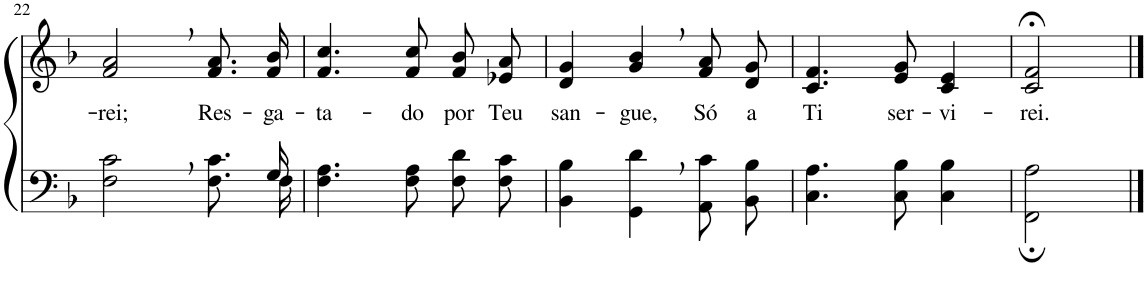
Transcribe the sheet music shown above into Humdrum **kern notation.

**kern	**kern	**text
*part2	*part1	*part1
*staff2	*staff1	*staff1
*I"Parte III e IV	*I"Parte I e II	*
!!LO:PB:g=z
*clefF4	*clefG2	*
*k[b-]	*k[b-]	*
*M3/4	*M3/4	*
=22	=22	=22
*^	*	*
!	!	!	!LO:LY:b
2F\, 2c\,	8.ryy	2f/, 2a/,	-rei;
!	!	!	!LO:LY:b
*v	*v	*	*
8.F\ 8.c\L	8.f/ 8.a/L	Res-
*^	*	*
!	!	!	!LO:LY:b
16F\Jk	16G/	16f/ 16b-/Jk	-ga-
=23	=23	=23	=23
!	!	!	!LO:LY:b
*v	*v	*	*
4.F\ 4.A\	4.f/ 4.cc/	-ta-
!	!	!LO:LY:b
8F\ 8A\	8f/ 8cc/	-do
!	!	!LO:LY:b
8F\ 8d\L	8f/ 8b-/L	por
!	!	!LO:LY:b
8F\ 8c\J	8e-X/ 8a/J	Teu
=24	=24	=24
!	!	!LO:LY:b
4BB-\ 4B-\	4d/ 4g/	san-
!	!	!LO:LY:b
4GG\, 4d\,	4g/, 4b-/,	-gue,
!	!	!LO:LY:b
8AA\ 8c\L	8f/ 8a/L	Só
!	!	!LO:LY:b
8BB-\ 8B-\J	8d/ 8g/J	a
=25	=25	=25
!	!	!LO:LY:b
4.C\ 4.A\	4.c/ 4.f/	Ti
!	!	!LO:LY:b
8C\ 8B-\	8e/ 8g/	ser-
!	!	!LO:LY:b
4C\ 4B-\	4c/ 4e/	-vi-
=26	=26	=26
!	!	!LO:LY:b
2FF\; 2A\;	2c/;< 2f/;<	-rei.
==	==	==
*-	*-	*-
